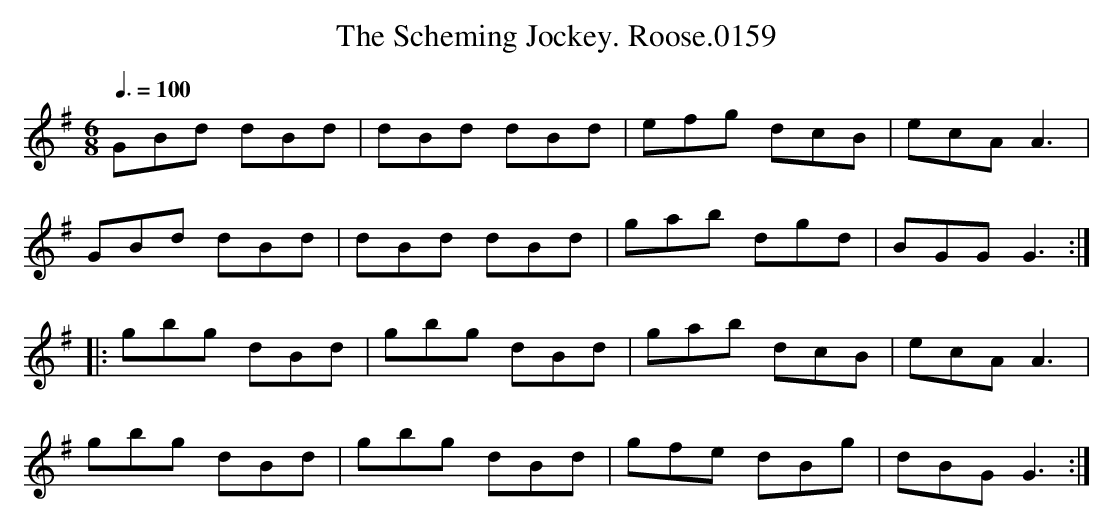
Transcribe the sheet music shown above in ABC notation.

X:1
T:Scheming Jockey. Roose.0159, The
M:6/8
L:1/8
Q:3/8=100
K:G
GBd dBd|dBd dBd|efg dcB|ecA A3|
GBd dBd|dBd dBd|gab dgd|BGG G3:|
|:gbg dBd|gbg dBd|gab dcB|ecA A3|
gbg dBd|gbg dBd|gfe dBg|dBG G3:|
